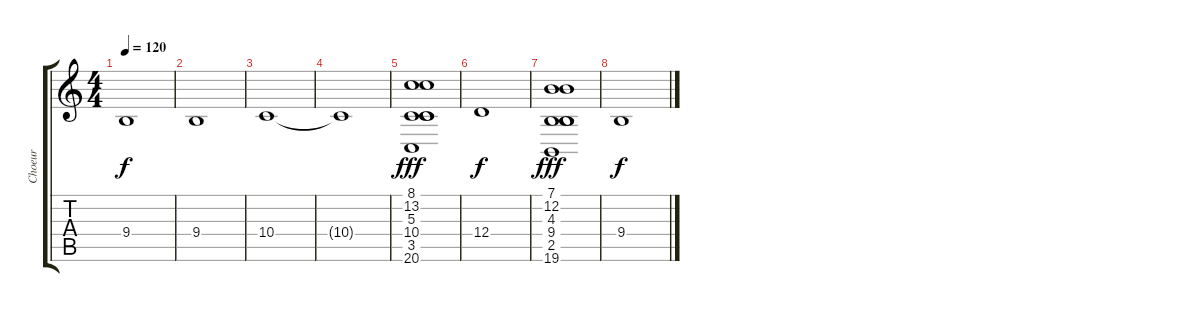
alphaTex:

\track ("Choeur" "Choeur") {instrument choiraahs}
\staff {score tabs}
\tuning (E4 B3 G3 D3 A2 E2) {hide}
\ts (4 4)
\tempo 120
\clef g2
\ks c
9.4.1{dy f} |
9.4.1 |
10.4.1 |
10.4{t}.1 |
(8.1 13.2 5.3 10.4 3.5 20.6).1{dy fff} |
12.4.1{dy f} |
(7.1 12.2 4.3 9.4 2.5 19.6).1{dy fff} |
9.4.1{dy f}
